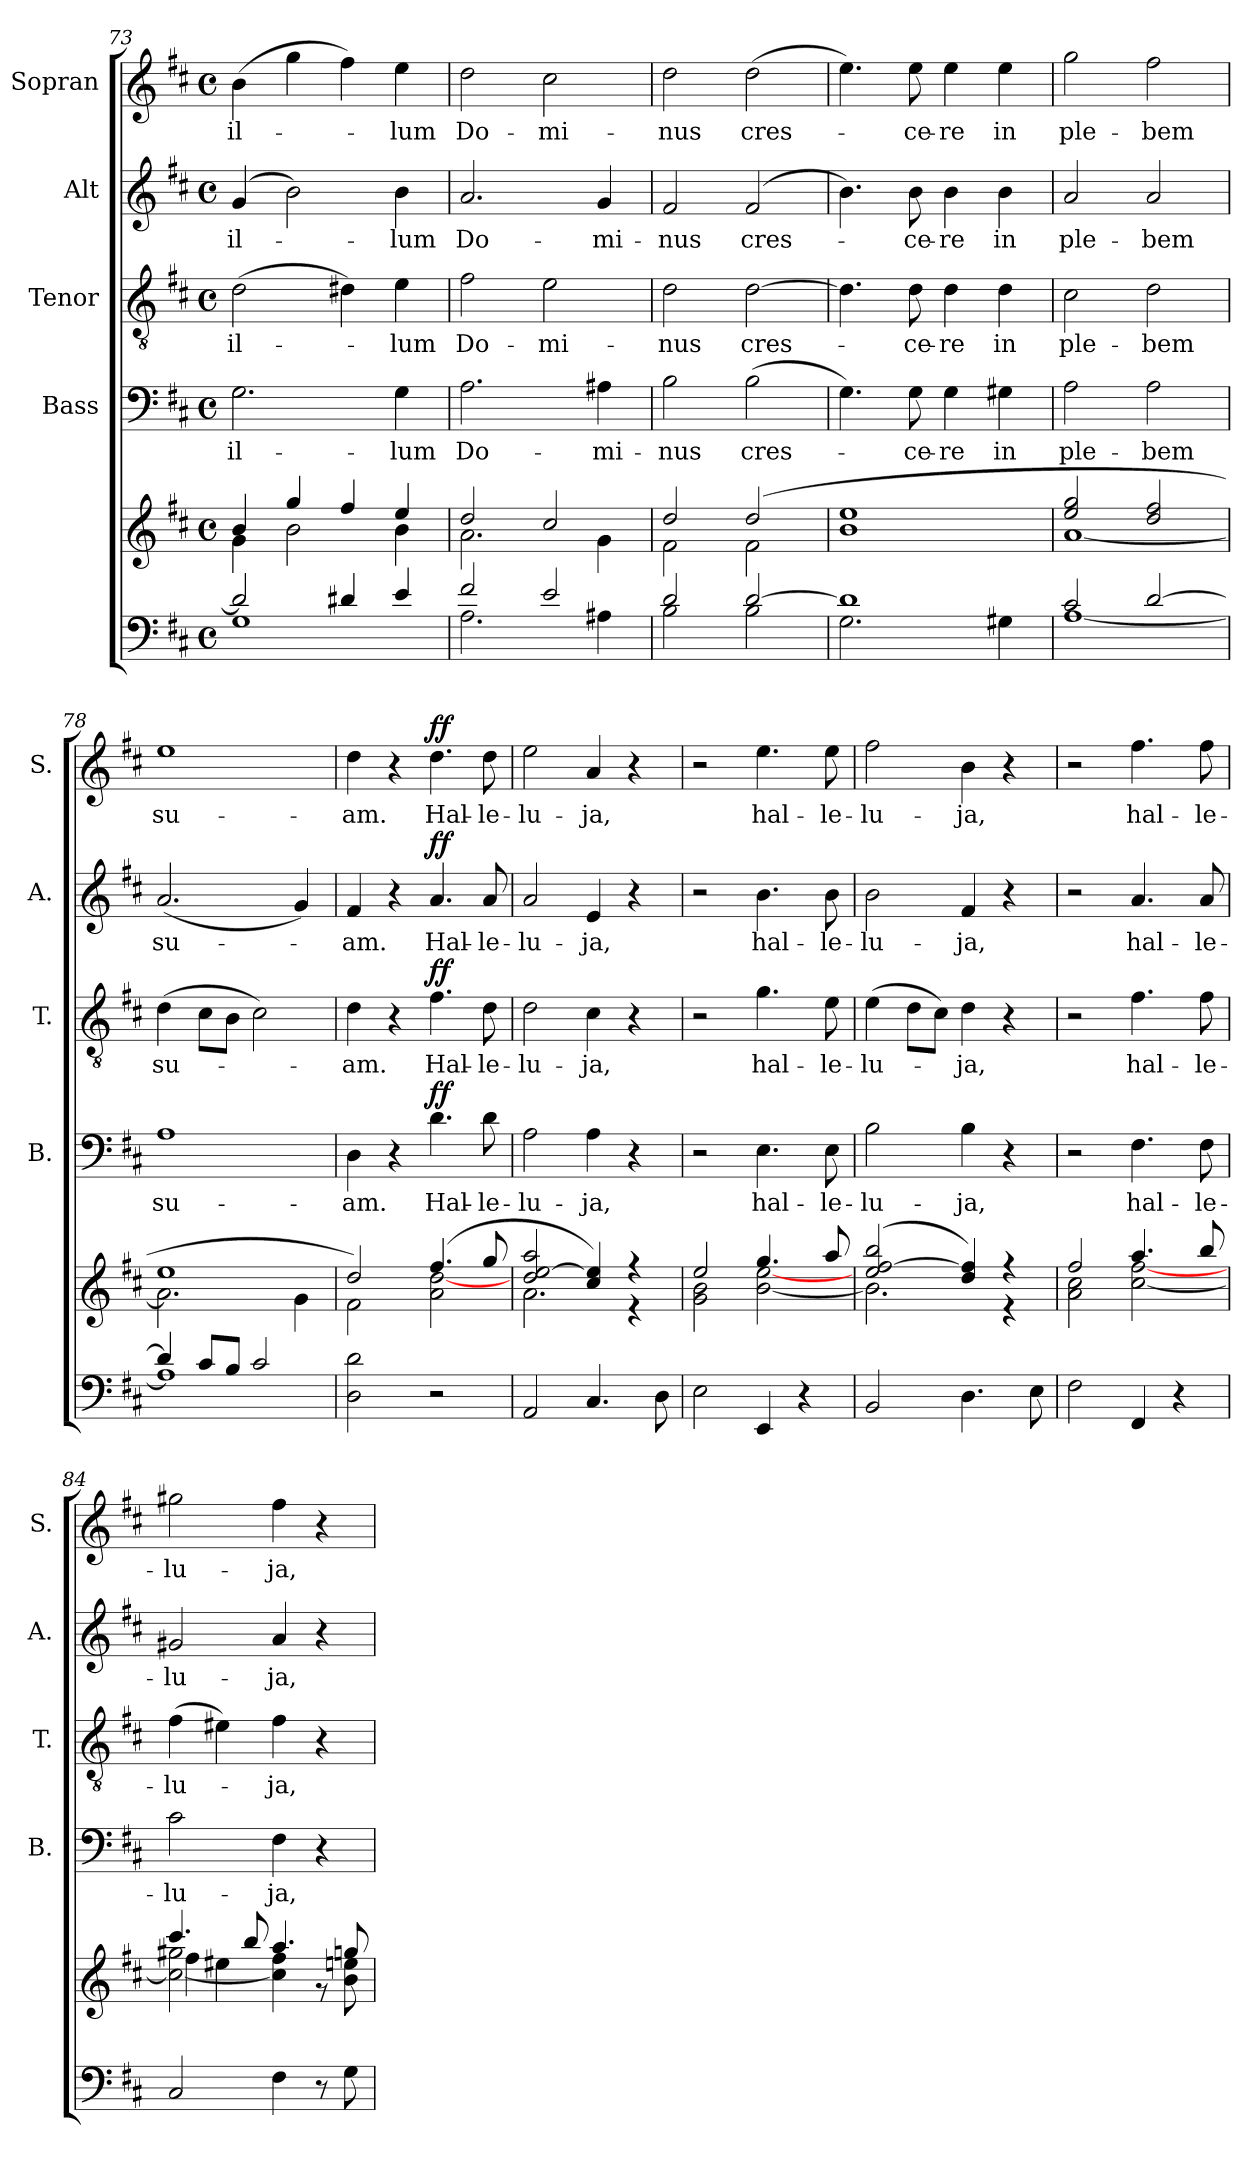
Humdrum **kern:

**kern	**kern	**kern	**text	**dynam	**kern	**text	**dynam	**kern	**text	**dynam	**kern	**text	**dynam
*part5	*part5	*part4	*part4	*part4	*part3	*part3	*part3	*part2	*part2	*part2	*part1	*part1	*part1
*staff6	*staff5	*staff4	*staff4	*staff4	*staff3	*staff3	*staff3	*staff2	*staff2	*staff2	*staff1	*staff1	*staff1
*	*	*I"Bass	*	*	*I"Tenor	*	*	*I"Alt	*	*	*I"Sopran	*	*
*	*	*I'B.	*	*	*I'T.	*	*	*I'A.	*	*	*I'S.	*	*
*clefF4	*clefG2	*clefF4	*	*	*clefGv2	*	*	*clefG2	*	*	*clefG2	*	*
*k[f#c#]	*k[f#c#]	*k[f#c#]	*	*	*k[f#c#]	*	*	*k[f#c#]	*	*	*k[f#c#]	*	*
*D:	*D:	*D:	*	*	*D:	*	*	*D:	*	*	*D:	*	*
*M4/4	*M4/4	*M4/4	*	*	*M4/4	*	*	*M4/4	*	*	*M4/4	*	*
*met(c)	*met(c)	*met(c)	*	*	*met(c)	*	*	*met(c)	*	*	*met(c)	*	*
=73	=73	=73	=73	=73	=73	=73	=73	=73	=73	=73	=73	=73	=73
*^	*^	*	*	*	*	*	*	*	*	*	*	*	*
!	!	!	!	!	!LO:LY:b	!	!	!LO:LY:b	!	!	!LO:LY:b	!	!	!LO:LY:b	!
2d/]	1G	4b/	4g\	2.G\	il-	.	(>2d\	il-	.	(4g/	il-	.	(>4b\	il-	.
.	.	4gg/	2b\	.	.	.	.	.	.	2b\)	.	.	4gg\	.	.
4d#X/	.	4ff#/	.	.	.	.	4d#X\)	.	.	.	.	.	4ff#\)	.	.
!	!	!	!	!	!LO:LY:b	!	!	!LO:LY:b	!	!	!LO:LY:b	!	!	!LO:LY:b	!
4e/	.	4ee/	4b\	4G\	-lum	.	4e\	-lum	.	4b\	-lum	.	4ee\	-lum	.
!!LO:LB:g=z
=74	=74	=74	=74	=74	=74	=74	=74	=74	=74	=74	=74	=74	=74	=74	=74
!	!	!	!	!	!LO:LY:b	!	!	!LO:LY:b	!	!	!LO:LY:b	!	!	!LO:LY:b	!
2f#/	2.A\	2dd/	2.a\	2.A\	Do-	.	2f#\	Do-	.	2.a/	Do-	.	2dd\	Do-	.
!	!	!	!	!	!	!	!	!LO:LY:b	!	!	!	!	!	!LO:LY:b	!
2e/	.	2cc#/	.	.	.	.	2e\	-mi-	.	.	.	.	2cc#\	-mi-	.
!	!	!	!	!	!LO:LY:b	!	!	!	!	!	!LO:LY:b	!	!	!	!
.	4A#X\	.	4g\	4A#X\	-mi-	.	.	.	.	4g/	-mi-	.	.	.	.
=75	=75	=75	=75	=75	=75	=75	=75	=75	=75	=75	=75	=75	=75	=75	=75
!	!	!	!	!	!LO:LY:b	!	!	!LO:LY:b	!	!	!LO:LY:b	!	!	!LO:LY:b	!
2d/	2B\	2dd/	2f#\	2B\	-nus	.	2d\	-nus	.	2f#/	-nus	.	2dd\	-nus	.
!	!	!	!	!	!LO:LY:b	!	!	!LO:LY:b	!	!	!LO:LY:b	!	!	!LO:LY:b	!
[>2d/	2B\	(2dd/	2f#\	(>2B\	cres-	.	[2d\	cres-	.	(2f#/	cres-	.	(>2dd\	cres-	.
=76	=76	=76	=76	=76	=76	=76	=76	=76	=76	=76	=76	=76	=76	=76	=76
1d]	2.G\	1ee	1b	4.G\)	.	.	4.d\]	.	.	4.b\)	.	.	4.ee\)	.	.
!	!	!	!	!	!LO:LY:b	!	!	!LO:LY:b	!	!	!LO:LY:b	!	!	!LO:LY:b	!
.	.	.	.	8G\	-ce-	.	8d\	-ce-	.	8b\	-ce-	.	8ee\	-ce-	.
!	!	!	!	!	!LO:LY:b	!	!	!LO:LY:b	!	!	!LO:LY:b	!	!	!LO:LY:b	!
.	.	.	.	4G\	-re	.	4d\	-re	.	4b\	-re	.	4ee\	-re	.
!	!	!	!	!	!LO:LY:b	!	!	!LO:LY:b	!	!	!LO:LY:b	!	!	!LO:LY:b	!
.	4G#X\	.	.	4G#X\	in	.	4d\	in	.	4b\	in	.	4ee\	in	.
=77	=77	=77	=77	=77	=77	=77	=77	=77	=77	=77	=77	=77	=77	=77	=77
!	!	!	!	!	!LO:LY:b	!	!	!LO:LY:b	!	!	!LO:LY:b	!	!	!LO:LY:b	!
2c#/	[<1A	2ee/ 2gg/	[<1a	2A\	ple-	.	2c#\	ple-	.	2a/	ple-	.	2gg\	ple-	.
!	!	!	!	!	!LO:LY:b	!	!	!LO:LY:b	!	!	!LO:LY:b	!	!	!LO:LY:b	!
[>2d/	.	2dd/ 2ff#/	.	2A\	-bem	.	2d\	-bem	.	2a/	-bem	.	2ff#\	-bem	.
=78	=78	=78	=78	=78	=78	=78	=78	=78	=78	=78	=78	=78	=78	=78	=78
!	!	!	!	!	!LO:LY:b	!	!	!LO:LY:b	!	!	!LO:LY:b	!	!	!LO:LY:b	!
4d/]	1A]	1ee	2.a\]	1A	su-	.	(>4d\	su-	.	(<2.a/	su-	.	1ee	su-	.
8c#/L	.	.	.	.	.	.	8c#\L	.	.	.	.	.	.	.	.
8B/J	.	.	.	.	.	.	8B\J	.	.	.	.	.	.	.	.
2c#/	.	.	.	.	.	.	2c#\)	.	.	.	.	.	.	.	.
.	.	.	4g\	.	.	.	.	.	.	4g/)	.	.	.	.	.
*v	*v	*	*	*	*	*	*	*	*	*	*	*	*	*	*
=79	=79	=79	=79	=79	=79	=79	=79	=79	=79	=79	=79	=79	=79	=79
!	!	!	!	!LO:LY:b	!	!	!LO:LY:b	!	!	!LO:LY:b	!	!	!LO:LY:b	!
2D\ 2d\	2dd/)	2f#\	4D\	-am.	.	4d\	-am.	.	4f#/	-am.	.	4dd\	-am.	.
.	.	.	4r	.	.	4r	.	.	4r	.	.	4r	.	.
!	!	!	!	!LO:LY:b	!LO:DY:a	!	!LO:LY:b	!LO:DY:a	!	!LO:LY:b	!LO:DY:a	!	!LO:LY:b	!LO:DY:a
2r	(4.ff#/	2a\ [<2dd\	4.d\	Hal-	ff	4.f#\	Hal-	ff	4.a/	Hal-	ff	4.dd\	Hal-	ff
!	!	!	!	!LO:LY:b	!	!	!LO:LY:b	!	!	!LO:LY:b	!	!	!LO:LY:b	!
.	8gg/	.	8d\	-le-	.	8d\	-le-	.	8a/	-le-	.	8dd\	-le-	.
!!LO:PB:g=z
=80	=80	=80	=80	=80	=80	=80	=80	=80	=80	=80	=80	=80	=80	=80
!	!	!	!	!LO:LY:b	!	!	!LO:LY:b	!	!	!LO:LY:b	!	!	!LO:LY:b	!
2AA/	2dd/ [>2ee/ 2aa/	2.a\	2A\	-lu-	.	2d\	-lu-	.	2a/	-lu-	.	2ee\	-lu-	.
!	!	!	!	!LO:LY:b	!	!	!LO:LY:b	!	!	!LO:LY:b	!	!	!LO:LY:b	!
4.C#/	4cc#/ 4ee/])	.	4A\	-ja,	.	4c#\	-ja,	.	4e/	-ja,	.	4a/	-ja,	.
.	4r	4r	4r	.	.	4r	.	.	4r	.	.	4r	.	.
8D\	.	.	.	.	.	.	.	.	.	.	.	.	.	.
=81	=81	=81	=81	=81	=81	=81	=81	=81	=81	=81	=81	=81	=81	=81
2E\	2ee/	2g\ 2b\	2r	.	.	2r	.	.	2r	.	.	2r	.	.
!	!	!	!	!LO:LY:b	!	!	!LO:LY:b	!	!	!LO:LY:b	!	!	!LO:LY:b	!
4EE/	4.gg/	[<2b\ [<2ee\	4.E\	hal-	.	4.g\	hal-	.	4.b\	hal-	.	4.ee\	hal-	.
4r	.	.	.	.	.	.	.	.	.	.	.	.	.	.
!	!	!	!	!LO:LY:b	!	!	!LO:LY:b	!	!	!LO:LY:b	!	!	!LO:LY:b	!
.	8aa/	.	8E\	-le-	.	8e\	-le-	.	8b\	-le-	.	8ee\	-le-	.
=82	=82	=82	=82	=82	=82	=82	=82	=82	=82	=82	=82	=82	=82	=82
!	!	!	!	!LO:LY:b	!	!	!LO:LY:b	!	!	!LO:LY:b	!	!	!LO:LY:b	!
2BB/	(2ee/ [>2ff#/ 2bb/	2.b\]	2B\	-lu-	.	(>4e\	-lu-	.	2b\	-lu-	.	2ff#\	-lu-	.
.	.	.	.	.	.	8d\L	.	.	.	.	.	.	.	.
.	.	.	.	.	.	8c#\J)	.	.	.	.	.	.	.	.
!	!	!	!	!LO:LY:b	!	!	!LO:LY:b	!	!	!LO:LY:b	!	!	!LO:LY:b	!
4.D\	4dd/ 4ff#/])	.	4B\	-ja,	.	4d\	-ja,	.	4f#/	-ja,	.	4b\	-ja,	.
.	4r	4r	4r	.	.	4r	.	.	4r	.	.	4r	.	.
8E\	.	.	.	.	.	.	.	.	.	.	.	.	.	.
=83	=83	=83	=83	=83	=83	=83	=83	=83	=83	=83	=83	=83	=83	=83
2F#\	2ff#/	2a\ 2cc#\	2r	.	.	2r	.	.	2r	.	.	2r	.	.
!	!	!	!	!LO:LY:b	!	!	!LO:LY:b	!	!	!LO:LY:b	!	!	!LO:LY:b	!
4FF#/	4.aa/	[<2cc#\ [<2ff#\	4.F#\	hal-	.	4.f#\	hal-	.	4.a/	hal-	.	4.ff#\	hal-	.
4r	.	.	.	.	.	.	.	.	.	.	.	.	.	.
!	!	!	!	!LO:LY:b	!	!	!LO:LY:b	!	!	!LO:LY:b	!	!	!LO:LY:b	!
.	8bb/	.	8F#\	-le-	.	8f#\	-le-	.	8a/	-le-	.	8ff#\	-le-	.
=84	=84	=84	=84	=84	=84	=84	=84	=84	=84	=84	=84	=84	=84	=84
*	*	*^	*	*	*	*	*	*	*	*	*	*	*	*
!	!	!	!	!	!LO:LY:b	!	!	!LO:LY:b	!	!	!LO:LY:b	!	!	!LO:LY:b	!
2C#/	4.ccc#/	2cc#\_ 2gg#X\	4ff#\	2c#\	-lu-	.	(>4f#\	-lu-	.	2g#X/	-lu-	.	2gg#X\	-lu-	.
.	.	.	4ee#X\	.	.	.	4e#X\)	.	.	.	.	.	.	.	.
.	8bb/	.	.	.	.	.	.	.	.	.	.	.	.	.	.
!	!	!	!	!	!LO:LY:b	!	!	!LO:LY:b	!	!	!LO:LY:b	!	!	!LO:LY:b	!
4F#\	4.aa/	(4cc#\] 4ff#\	2ryy	4F#\	-ja,	.	4f#\	-ja,	.	4a/	-ja,	.	4ff#\	-ja,	.
8r	.	8r	.	4r	.	.	4r	.	.	4r	.	.	4r	.	.
8G\	8ggn/	8b\ 8ee\	.	.	.	.	.	.	.	.	.	.	.	.	.
*	*v	*v	*v	*	*	*	*	*	*	*	*	*	*	*	*
=	=	=	=	=	=	=	=	=	=	=	=	=	=
*-	*-	*-	*-	*-	*-	*-	*-	*-	*-	*-	*-	*-	*-
